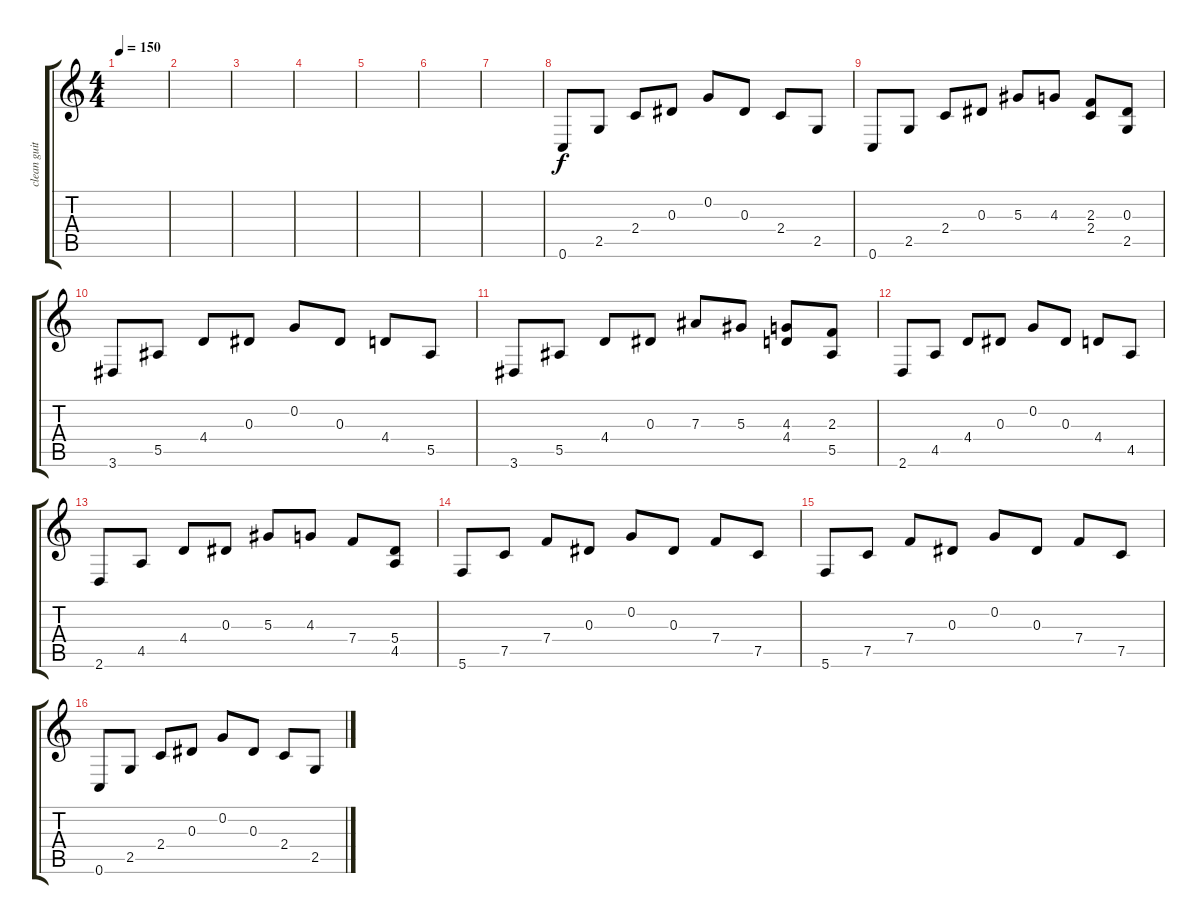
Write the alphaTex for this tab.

\track ("clean guitar" "clean guit") {instrument acousticguitarsteel}
\staff {score tabs}
\tuning (C4 G3 Eb3 Bb2 F2 C2) {hide}
\ts (4 4)
\tempo 150
\clef g2
\ks c
|
|
|
|
|
|
|
0.6.8 2.5.8 2.4.8 0.3.8 0.2.8 0.3.8 2.4.8 2.5.8 |
0.6.8 2.5.8 2.4.8 0.3.8 5.3.8 4.3.8 (2.3 2.4).8 (0.3 2.5).8 |
3.6.8 5.5.8 4.4.8 0.3.8 0.2.8 0.3.8 4.4.8 5.5.8 |
3.6.8 5.5.8 4.4.8 0.3.8 7.3.8 5.3.8 (4.3 4.4).8 (2.3 5.5).8 |
2.6.8 4.5.8 4.4.8 0.3.8 0.2.8 0.3.8 4.4.8 4.5.8 |
2.6.8 4.5.8 4.4.8 0.3.8 5.3.8 4.3.8 7.4.8 (5.4 4.5).8 |
5.6.8 7.5.8 7.4.8 0.3.8 0.2.8 0.3.8 7.4.8 7.5.8 |
5.6.8 7.5.8 7.4.8 0.3.8 0.2.8 0.3.8 7.4.8 7.5.8 |
0.6.8 2.5.8 2.4.8 0.3.8 0.2.8 0.3.8 2.4.8 2.5.8
